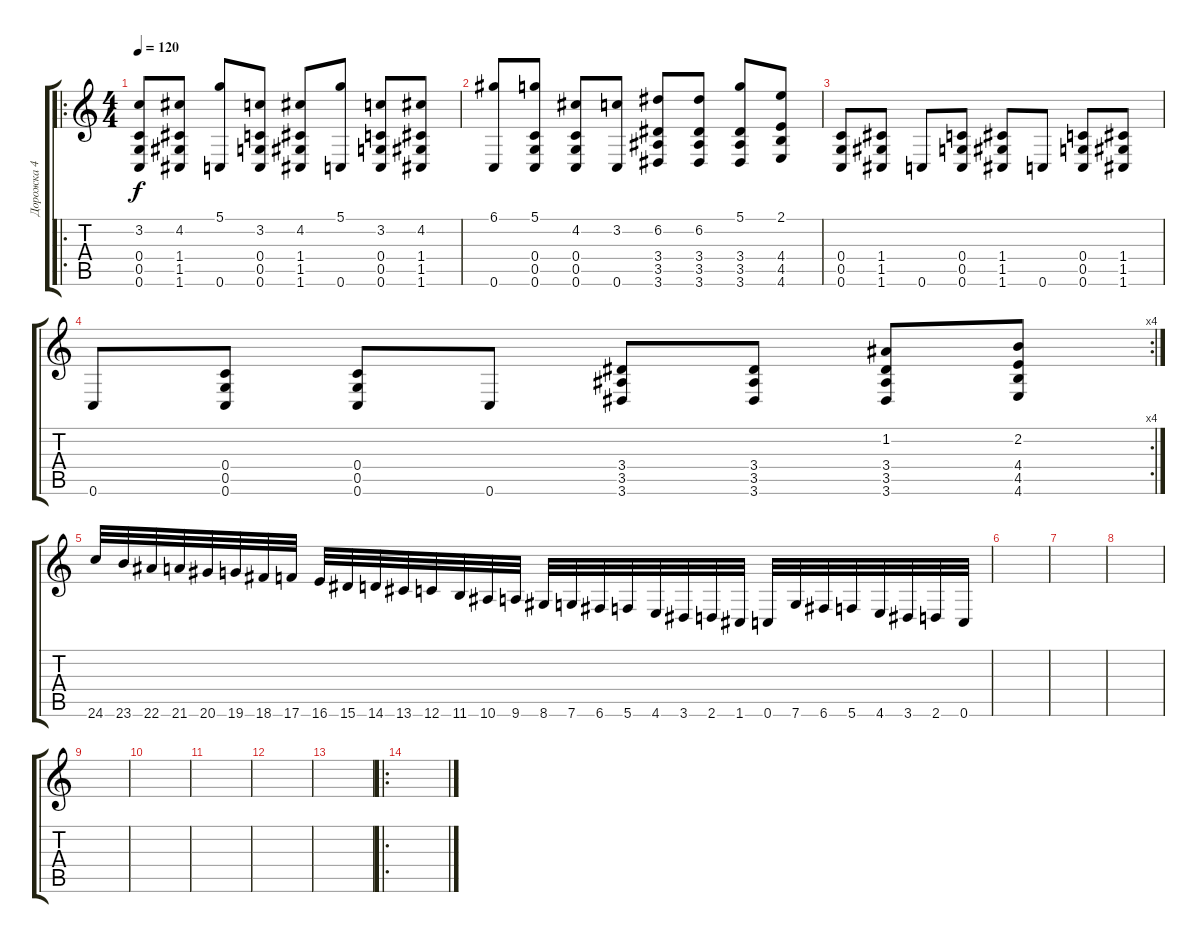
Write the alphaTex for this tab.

\track ("Дорожка 4" "Дорожка 4") {instrument distortionguitar}
\staff {score tabs}
\tuning (D4 A3 F3 C3 G2 C2) {hide}
\ro
\ts (4 4)
\tempo 120
\clef g2
\ks c
(3.2 0.4 0.5 0.6).8{dy f} (4.2 1.4 1.5 1.6).8 (5.1 0.6).8 (3.2 0.4 0.5 0.6).8 (4.2 1.4 1.5 1.6).8 (5.1 0.6).8 (3.2 0.4 0.5 0.6).8 (4.2 1.4 1.5 1.6).8 |
(6.1 0.6).8 (5.1 0.4 0.5 0.6).8 (4.2 0.4 0.5 0.6).8 (3.2 0.6).8 (6.2 3.4 3.5 3.6).8 (6.2 3.4 3.5 3.6).8 (5.1 3.4 3.5 3.6).8 (2.1 4.4 4.5 4.6).8 |
(0.4 0.5 0.6).8 (1.4 1.5 1.6).8 0.6.8 (0.4 0.5 0.6).8 (1.4 1.5 1.6).8 0.6.8 (0.4 0.5 0.6).8 (1.4 1.5 1.6).8 |
\rc 4
0.6.8 (0.4 0.5 0.6).8 (0.4 0.5 0.6).8 0.6.8 (3.4 3.5 3.6).8 (3.4 3.5 3.6).8 (1.2 3.4 3.5 3.6).8 (2.2 4.4 4.5 4.6).8 |
24.6.32 23.6.32 22.6.32 21.6.32 20.6.32 19.6.32 18.6.32 17.6.32 16.6.32 15.6.32 14.6.32 13.6.32 12.6.32 11.6.32 10.6.32 9.6.32 8.6.32 7.6.32 6.6.32 5.6.32 4.6.32 3.6.32 2.6.32 1.6.32 0.6.32 7.6.32 6.6.32 5.6.32 4.6.32 3.6.32 2.6.32 0.6.32 |
|
|
|
|
|
|
|
|
\ro
